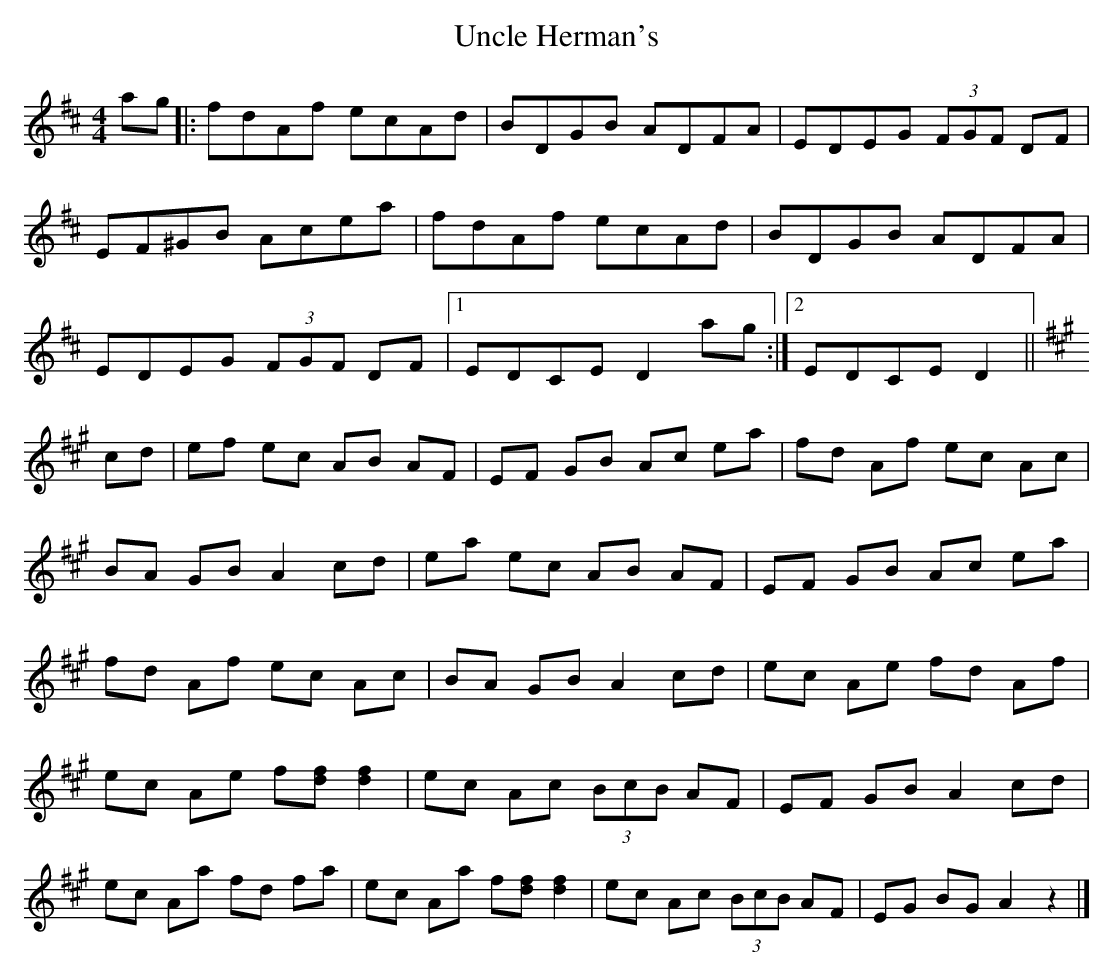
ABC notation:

X:1
T: Uncle Herman's
M: 4/4
L: 1/8
K: Dmaj
ag|:fdAf ecAd|BDGB ADFA|EDEG  (3FGF DF|
EF^GB Acea|fdAf ecAd|BDGB ADFA|
EDEG  (3FGF DF|1EDCE D2ag:|2EDCE D2||
K:A
cd|ef ec AB AF|EF GB Ac ea|fd Af ec Ac|
BA GB A2cd|ea ec AB AF|EF GB Ac ea|
fd Af ec Ac|BA GB A2cd|ec Ae fd Af|
ec Ae f[df] [d2f2]|ec Ac  (3BcB AF|EF GB A2cd|
ec Aa fd fa|ec Aa f[df][d2f2]|ec Ac  (3BcB AF|EG BG A2z2|]
